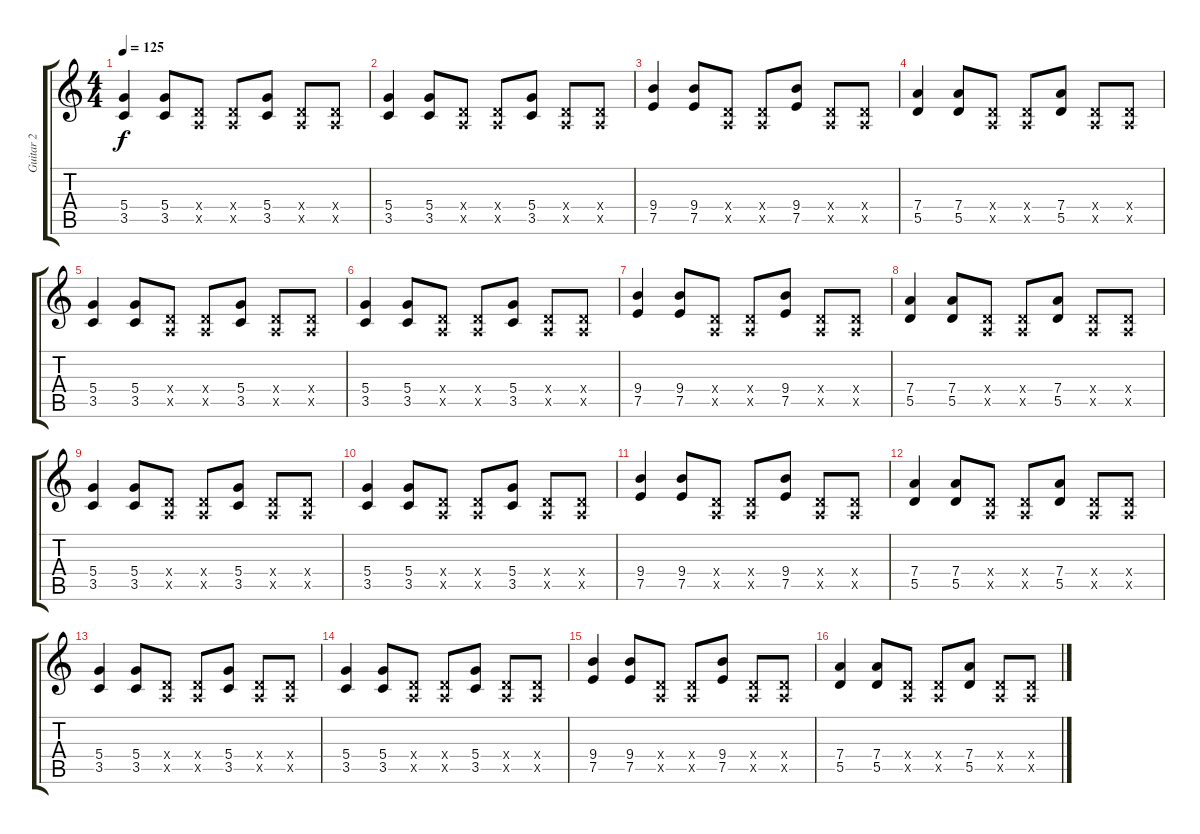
\track ("Guitar 2" "Guitar 2") {instrument distortionguitar}
\staff {score tabs}
\tuning (E4 B3 G3 D3 A2 E2) {hide}
\ts (4 4)
\tempo 125
\clef g2
\ks c
(5.4 3.5).4{dy f} (5.4 3.5).8 (0.4{x} 0.5{x}).8 (0.4{x} 0.5{x}).8 (5.4 3.5).8 (0.4{x} 0.5{x}).8 (0.4{x} 0.5{x}).8 |
(5.4 3.5).4 (5.4 3.5).8 (0.4{x} 0.5{x}).8 (0.4{x} 0.5{x}).8 (5.4 3.5).8 (0.4{x} 0.5{x}).8 (0.4{x} 0.5{x}).8 |
(9.4 7.5).4 (9.4 7.5).8 (0.4{x} 0.5{x}).8 (0.4{x} 0.5{x}).8 (9.4 7.5).8 (0.4{x} 0.5{x}).8 (0.4{x} 0.5{x}).8 |
(7.4 5.5).4 (7.4 5.5).8 (0.4{x} 0.5{x}).8 (0.4{x} 0.5{x}).8 (7.4 5.5).8 (0.4{x} 0.5{x}).8 (0.4{x} 0.5{x}).8 |
(5.4 3.5).4 (5.4 3.5).8 (0.4{x} 0.5{x}).8 (0.4{x} 0.5{x}).8 (5.4 3.5).8 (0.4{x} 0.5{x}).8 (0.4{x} 0.5{x}).8 |
(5.4 3.5).4 (5.4 3.5).8 (0.4{x} 0.5{x}).8 (0.4{x} 0.5{x}).8 (5.4 3.5).8 (0.4{x} 0.5{x}).8 (0.4{x} 0.5{x}).8 |
(9.4 7.5).4 (9.4 7.5).8 (0.4{x} 0.5{x}).8 (0.4{x} 0.5{x}).8 (9.4 7.5).8 (0.4{x} 0.5{x}).8 (0.4{x} 0.5{x}).8 |
(7.4 5.5).4 (7.4 5.5).8 (0.4{x} 0.5{x}).8 (0.4{x} 0.5{x}).8 (7.4 5.5).8 (0.4{x} 0.5{x}).8 (0.4{x} 0.5{x}).8 |
(5.4 3.5).4 (5.4 3.5).8 (0.4{x} 0.5{x}).8 (0.4{x} 0.5{x}).8 (5.4 3.5).8 (0.4{x} 0.5{x}).8 (0.4{x} 0.5{x}).8 |
(5.4 3.5).4 (5.4 3.5).8 (0.4{x} 0.5{x}).8 (0.4{x} 0.5{x}).8 (5.4 3.5).8 (0.4{x} 0.5{x}).8 (0.4{x} 0.5{x}).8 |
(9.4 7.5).4 (9.4 7.5).8 (0.4{x} 0.5{x}).8 (0.4{x} 0.5{x}).8 (9.4 7.5).8 (0.4{x} 0.5{x}).8 (0.4{x} 0.5{x}).8 |
(7.4 5.5).4 (7.4 5.5).8 (0.4{x} 0.5{x}).8 (0.4{x} 0.5{x}).8 (7.4 5.5).8 (0.4{x} 0.5{x}).8 (0.4{x} 0.5{x}).8 |
(5.4 3.5).4 (5.4 3.5).8 (0.4{x} 0.5{x}).8 (0.4{x} 0.5{x}).8 (5.4 3.5).8 (0.4{x} 0.5{x}).8 (0.4{x} 0.5{x}).8 |
(5.4 3.5).4 (5.4 3.5).8 (0.4{x} 0.5{x}).8 (0.4{x} 0.5{x}).8 (5.4 3.5).8 (0.4{x} 0.5{x}).8 (0.4{x} 0.5{x}).8 |
(9.4 7.5).4 (9.4 7.5).8 (0.4{x} 0.5{x}).8 (0.4{x} 0.5{x}).8 (9.4 7.5).8 (0.4{x} 0.5{x}).8 (0.4{x} 0.5{x}).8 |
(7.4 5.5).4 (7.4 5.5).8 (0.4{x} 0.5{x}).8 (0.4{x} 0.5{x}).8 (7.4 5.5).8 (0.4{x} 0.5{x}).8 (0.4{x} 0.5{x}).8
